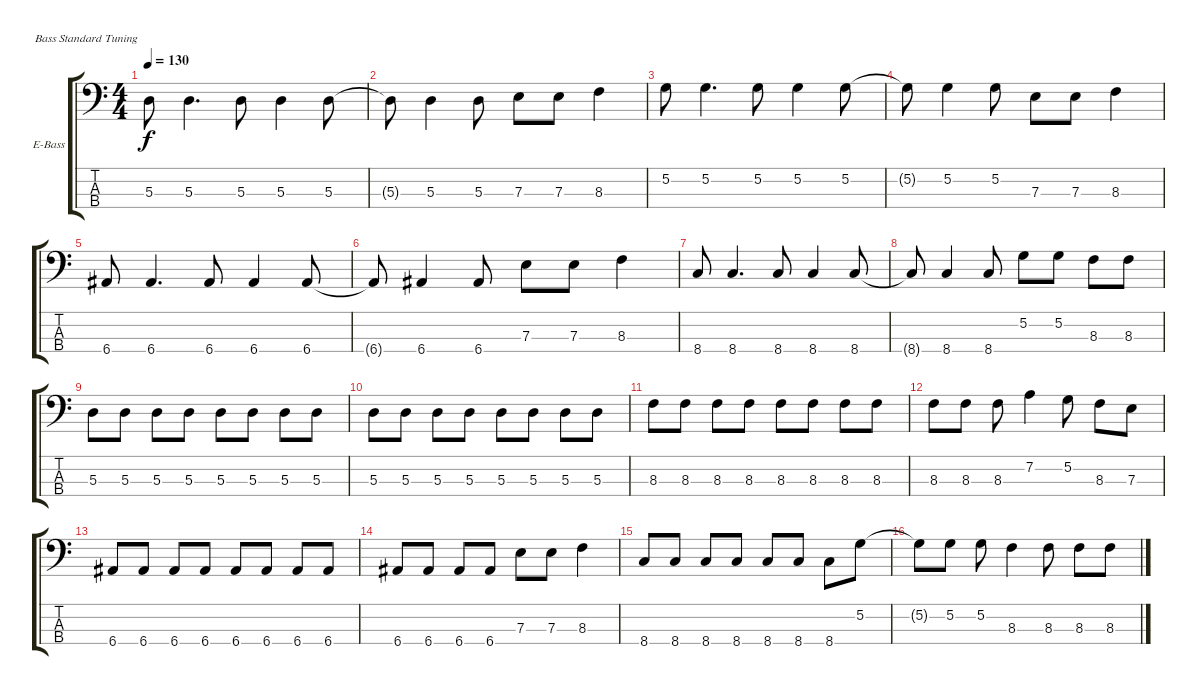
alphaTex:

\bracketExtendMode groupsimilarinstruments
\firstSystemTrackNameOrientation horizontal
\otherSystemsTrackNameOrientation horizontal
\track ("Track 2" "E-Bass") {instrument electricbassfinger}
\staff {score tabs}
\tuning (G2 D2 A1 E1)
\ts (4 4)
\tempo 130
\clef f4
\ks c
5.3.8{dy f} 5.3.4{d} 5.3.8 5.3.4 5.3.8 |
5.3{t}.8 5.3.4 5.3.8 7.3.8 7.3.8 8.3.4 |
5.2.8 5.2.4{d} 5.2.8 5.2.4 5.2.8 |
5.2{t}.8 5.2.4 5.2.8 7.3.8 7.3.8 8.3.4 |
6.4.8 6.4.4{d} 6.4.8 6.4.4 6.4.8 |
6.4{t}.8 6.4.4 6.4.8 7.3.8 7.3.8 8.3.4 |
8.4.8 8.4.4{d} 8.4.8 8.4.4 8.4.8 |
8.4{t}.8 8.4.4 8.4.8 5.2.8 5.2.8 8.3.8 8.3.8 |
5.3.8 5.3.8 5.3.8 5.3.8 5.3.8 5.3.8 5.3.8 5.3.8 |
5.3.8 5.3.8 5.3.8 5.3.8 5.3.8 5.3.8 5.3.8 5.3.8 |
8.3.8 8.3.8 8.3.8 8.3.8 8.3.8 8.3.8 8.3.8 8.3.8 |
8.3.8 8.3.8 8.3.8 7.2.4 5.2.8 8.3.8 7.3.8 |
6.4.8 6.4.8 6.4.8 6.4.8 6.4.8 6.4.8 6.4.8 6.4.8 |
6.4.8 6.4.8 6.4.8 6.4.8 7.3.8 7.3.8 8.3.4 |
8.4.8 8.4.8 8.4.8 8.4.8 8.4.8 8.4.8 8.4.8 5.2.8 |
5.2{t}.8 5.2.8 5.2.8 8.3.4 8.3.8 8.3.8 8.3.8
